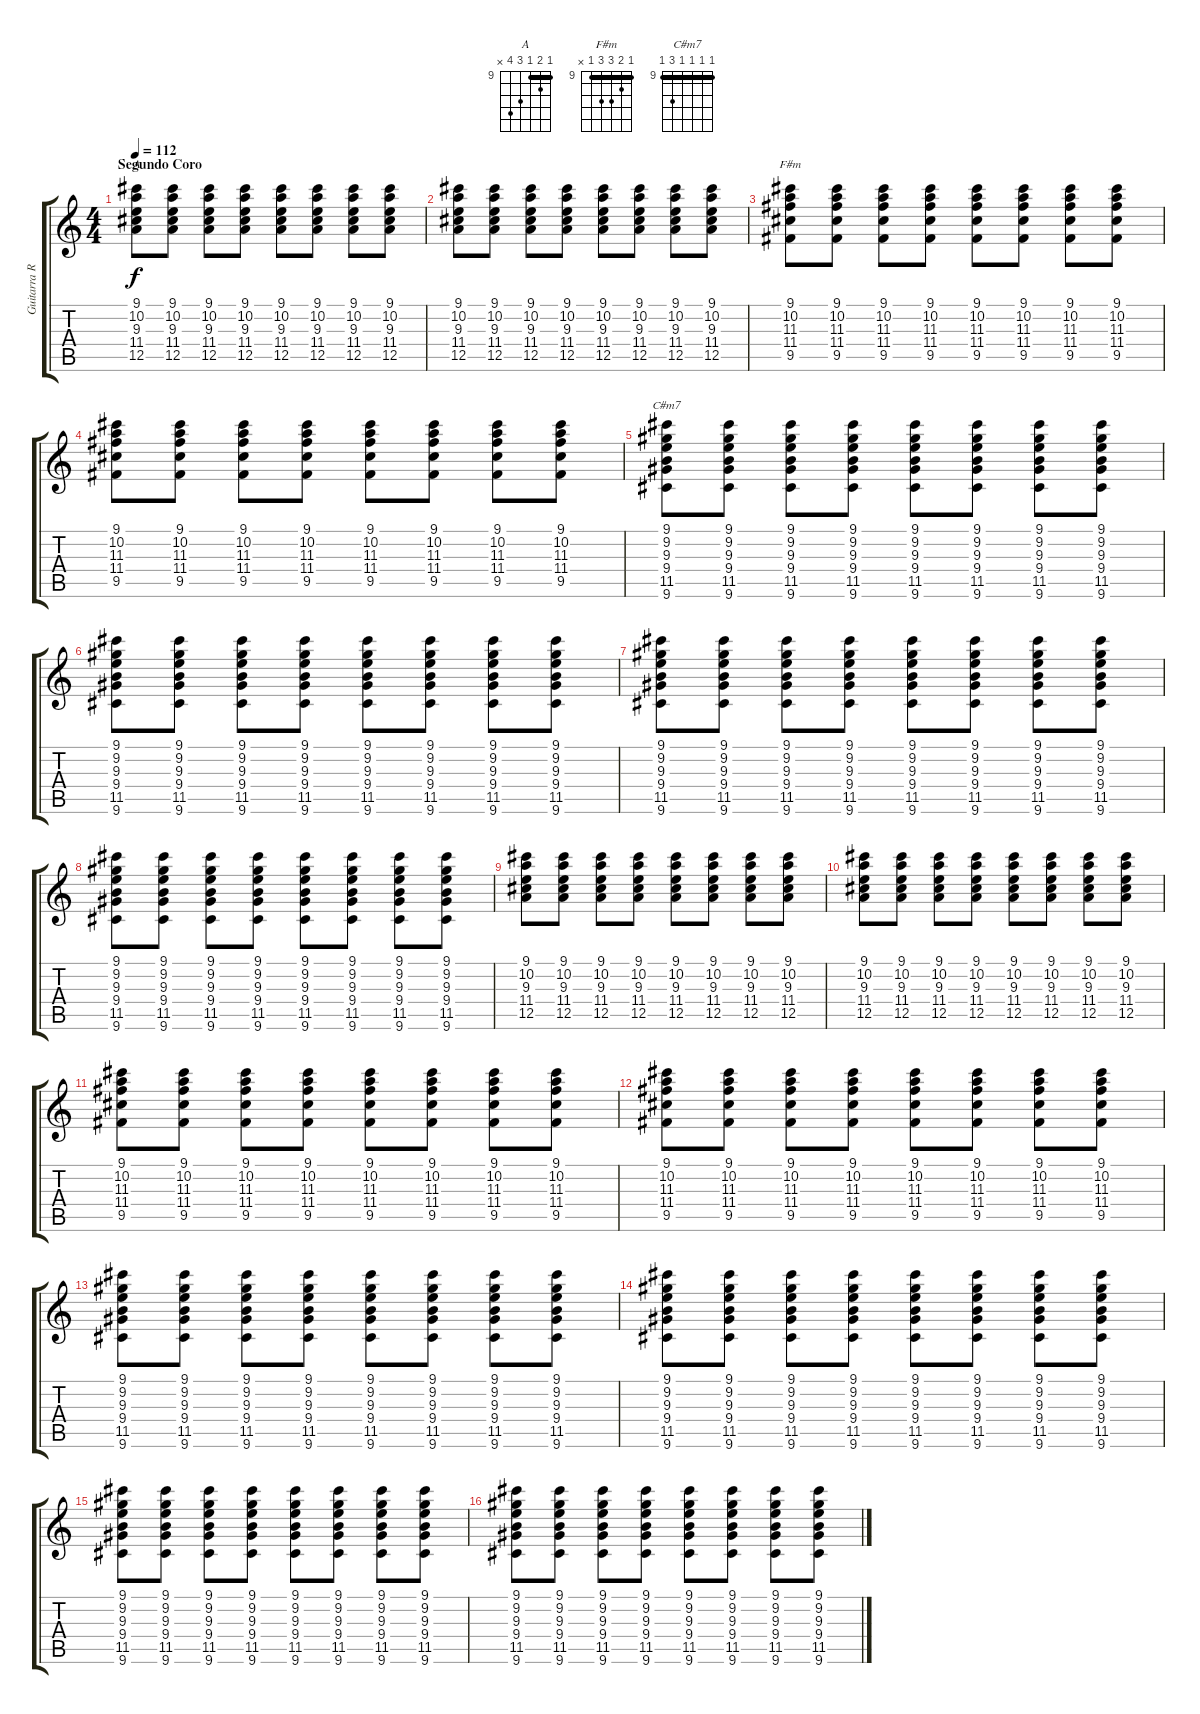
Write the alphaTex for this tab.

\track ("Guitarra Ritmica" "Guitarra R") {instrument distortionguitar}
\staff {score tabs}
\tuning (E4 B3 G3 D3 A2 E2) {hide}
\chord ("A" 9 10 9 11 12 x) {firstfret 9 barre 9}
\chord ("F#m" 9 10 11 11 9 x) {firstfret 9 barre 9}
\chord ("C#m7" 9 9 9 9 11 9) {firstfret 9 barre 9}
\ts (4 4)
\section ("" "Segundo Coro")
\tempo 112
\clef g2
\ks c
(9.1 10.2 9.3 11.4 12.5).8{ch "A" dy f} (9.1 10.2 9.3 11.4 12.5).8 (9.1 10.2 9.3 11.4 12.5).8 (9.1 10.2 9.3 11.4 12.5).8 (9.1 10.2 9.3 11.4 12.5).8 (9.1 10.2 9.3 11.4 12.5).8 (9.1 10.2 9.3 11.4 12.5).8 (9.1 10.2 9.3 11.4 12.5).8 |
(9.1 10.2 9.3 11.4 12.5).8 (9.1 10.2 9.3 11.4 12.5).8 (9.1 10.2 9.3 11.4 12.5).8 (9.1 10.2 9.3 11.4 12.5).8 (9.1 10.2 9.3 11.4 12.5).8 (9.1 10.2 9.3 11.4 12.5).8 (9.1 10.2 9.3 11.4 12.5).8 (9.1 10.2 9.3 11.4 12.5).8 |
(9.1 10.2 11.3 11.4 9.5).8{ch "F#m"} (9.1 10.2 11.3 11.4 9.5).8 (9.1 10.2 11.3 11.4 9.5).8 (9.1 10.2 11.3 11.4 9.5).8 (9.1 10.2 11.3 11.4 9.5).8 (9.1 10.2 11.3 11.4 9.5).8 (9.1 10.2 11.3 11.4 9.5).8 (9.1 10.2 11.3 11.4 9.5).8 |
(9.1 10.2 11.3 11.4 9.5).8 (9.1 10.2 11.3 11.4 9.5).8 (9.1 10.2 11.3 11.4 9.5).8 (9.1 10.2 11.3 11.4 9.5).8 (9.1 10.2 11.3 11.4 9.5).8 (9.1 10.2 11.3 11.4 9.5).8 (9.1 10.2 11.3 11.4 9.5).8 (9.1 10.2 11.3 11.4 9.5).8 |
(9.1 9.2 9.3 9.4 11.5 9.6).8{ch "C#m7"} (9.1 9.2 9.3 9.4 11.5 9.6).8 (9.1 9.2 9.3 9.4 11.5 9.6).8 (9.1 9.2 9.3 9.4 11.5 9.6).8 (9.1 9.2 9.3 9.4 11.5 9.6).8 (9.1 9.2 9.3 9.4 11.5 9.6).8 (9.1 9.2 9.3 9.4 11.5 9.6).8 (9.1 9.2 9.3 9.4 11.5 9.6).8 |
(9.1 9.2 9.3 9.4 11.5 9.6).8 (9.1 9.2 9.3 9.4 11.5 9.6).8 (9.1 9.2 9.3 9.4 11.5 9.6).8 (9.1 9.2 9.3 9.4 11.5 9.6).8 (9.1 9.2 9.3 9.4 11.5 9.6).8 (9.1 9.2 9.3 9.4 11.5 9.6).8 (9.1 9.2 9.3 9.4 11.5 9.6).8 (9.1 9.2 9.3 9.4 11.5 9.6).8 |
(9.1 9.2 9.3 9.4 11.5 9.6).8 (9.1 9.2 9.3 9.4 11.5 9.6).8 (9.1 9.2 9.3 9.4 11.5 9.6).8 (9.1 9.2 9.3 9.4 11.5 9.6).8 (9.1 9.2 9.3 9.4 11.5 9.6).8 (9.1 9.2 9.3 9.4 11.5 9.6).8 (9.1 9.2 9.3 9.4 11.5 9.6).8 (9.1 9.2 9.3 9.4 11.5 9.6).8 |
(9.1 9.2 9.3 9.4 11.5 9.6).8 (9.1 9.2 9.3 9.4 11.5 9.6).8 (9.1 9.2 9.3 9.4 11.5 9.6).8 (9.1 9.2 9.3 9.4 11.5 9.6).8 (9.1 9.2 9.3 9.4 11.5 9.6).8 (9.1 9.2 9.3 9.4 11.5 9.6).8 (9.1 9.2 9.3 9.4 11.5 9.6).8 (9.1 9.2 9.3 9.4 11.5 9.6).8 |
(9.1 10.2 9.3 11.4 12.5).8 (9.1 10.2 9.3 11.4 12.5).8 (9.1 10.2 9.3 11.4 12.5).8 (9.1 10.2 9.3 11.4 12.5).8 (9.1 10.2 9.3 11.4 12.5).8 (9.1 10.2 9.3 11.4 12.5).8 (9.1 10.2 9.3 11.4 12.5).8 (9.1 10.2 9.3 11.4 12.5).8 |
(9.1 10.2 9.3 11.4 12.5).8 (9.1 10.2 9.3 11.4 12.5).8 (9.1 10.2 9.3 11.4 12.5).8 (9.1 10.2 9.3 11.4 12.5).8 (9.1 10.2 9.3 11.4 12.5).8 (9.1 10.2 9.3 11.4 12.5).8 (9.1 10.2 9.3 11.4 12.5).8 (9.1 10.2 9.3 11.4 12.5).8 |
(9.1 10.2 11.3 11.4 9.5).8 (9.1 10.2 11.3 11.4 9.5).8 (9.1 10.2 11.3 11.4 9.5).8 (9.1 10.2 11.3 11.4 9.5).8 (9.1 10.2 11.3 11.4 9.5).8 (9.1 10.2 11.3 11.4 9.5).8 (9.1 10.2 11.3 11.4 9.5).8 (9.1 10.2 11.3 11.4 9.5).8 |
(9.1 10.2 11.3 11.4 9.5).8 (9.1 10.2 11.3 11.4 9.5).8 (9.1 10.2 11.3 11.4 9.5).8 (9.1 10.2 11.3 11.4 9.5).8 (9.1 10.2 11.3 11.4 9.5).8 (9.1 10.2 11.3 11.4 9.5).8 (9.1 10.2 11.3 11.4 9.5).8 (9.1 10.2 11.3 11.4 9.5).8 |
(9.1 9.2 9.3 9.4 11.5 9.6).8 (9.1 9.2 9.3 9.4 11.5 9.6).8 (9.1 9.2 9.3 9.4 11.5 9.6).8 (9.1 9.2 9.3 9.4 11.5 9.6).8 (9.1 9.2 9.3 9.4 11.5 9.6).8 (9.1 9.2 9.3 9.4 11.5 9.6).8 (9.1 9.2 9.3 9.4 11.5 9.6).8 (9.1 9.2 9.3 9.4 11.5 9.6).8 |
(9.1 9.2 9.3 9.4 11.5 9.6).8 (9.1 9.2 9.3 9.4 11.5 9.6).8 (9.1 9.2 9.3 9.4 11.5 9.6).8 (9.1 9.2 9.3 9.4 11.5 9.6).8 (9.1 9.2 9.3 9.4 11.5 9.6).8 (9.1 9.2 9.3 9.4 11.5 9.6).8 (9.1 9.2 9.3 9.4 11.5 9.6).8 (9.1 9.2 9.3 9.4 11.5 9.6).8 |
(9.1 9.2 9.3 9.4 11.5 9.6).8 (9.1 9.2 9.3 9.4 11.5 9.6).8 (9.1 9.2 9.3 9.4 11.5 9.6).8 (9.1 9.2 9.3 9.4 11.5 9.6).8 (9.1 9.2 9.3 9.4 11.5 9.6).8 (9.1 9.2 9.3 9.4 11.5 9.6).8 (9.1 9.2 9.3 9.4 11.5 9.6).8 (9.1 9.2 9.3 9.4 11.5 9.6).8 |
(9.1 9.2 9.3 9.4 11.5 9.6).8 (9.1 9.2 9.3 9.4 11.5 9.6).8 (9.1 9.2 9.3 9.4 11.5 9.6).8 (9.1 9.2 9.3 9.4 11.5 9.6).8 (9.1 9.2 9.3 9.4 11.5 9.6).8 (9.1 9.2 9.3 9.4 11.5 9.6).8 (9.1 9.2 9.3 9.4 11.5 9.6).8 (9.1 9.2 9.3 9.4 11.5 9.6).8
